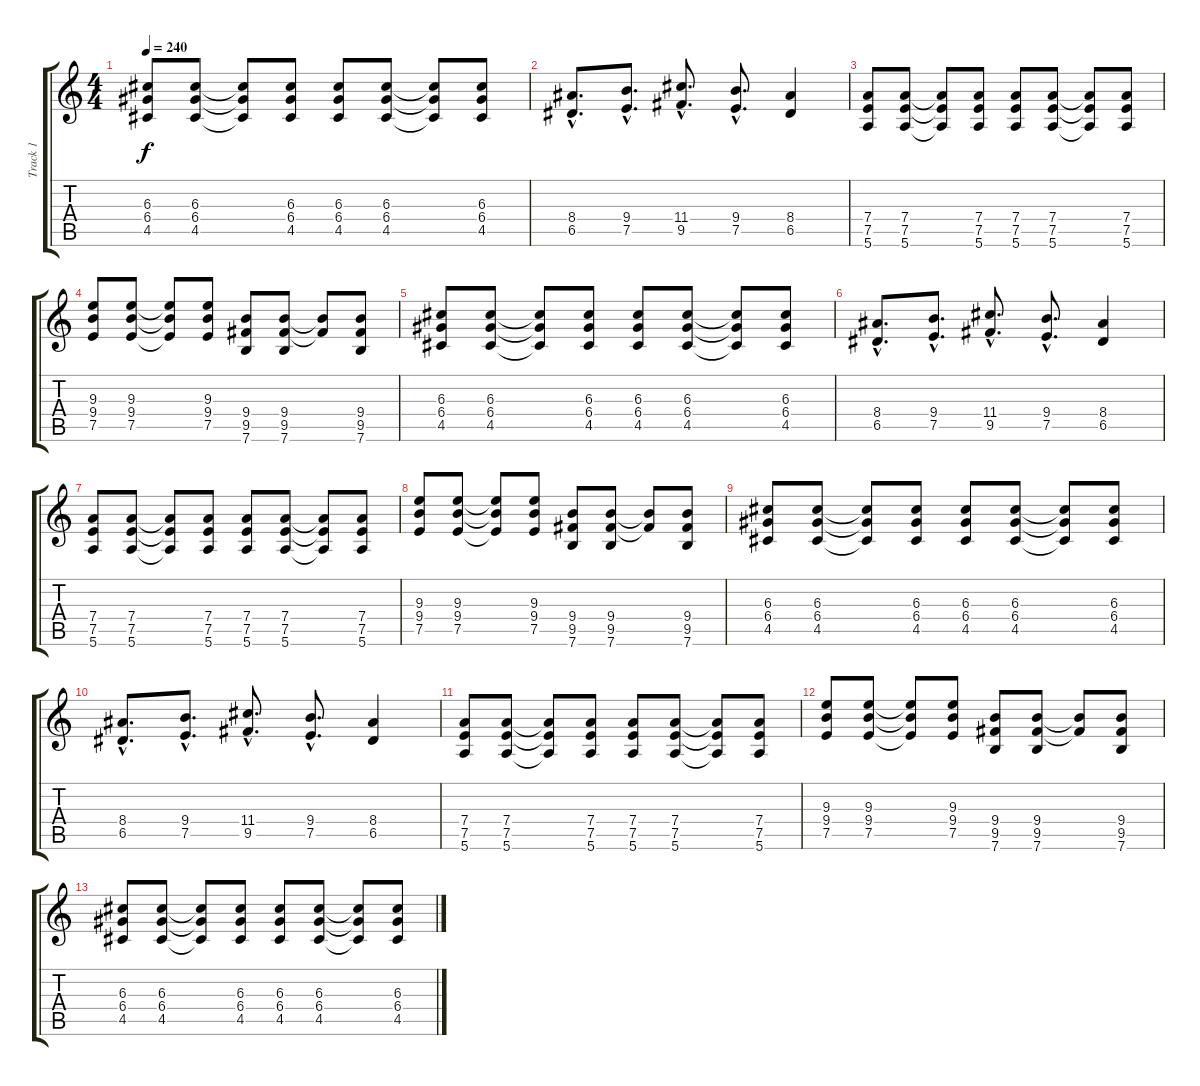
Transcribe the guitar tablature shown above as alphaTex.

\track ("Track 1" "Track 1") {instrument distortionguitar}
\staff {score tabs}
\tuning (E4 B3 G3 D3 A2 E2) {hide}
\ts (4 4)
\tempo 240
\clef g2
\ks c
(6.3 6.4 4.5).8{dy f} (6.3 6.4 4.5).8 (6.3{t} 6.4{t} 4.5{t}).8 (6.3 6.4 4.5).8 (6.3 6.4 4.5).8 (6.3 6.4 4.5).8 (6.3{t} 6.4{t} 4.5{t}).8 (6.3 6.4 4.5).8 |
(8.4{hac} 6.5{hac}).8{d} (9.4{hac} 7.5{hac}).8{d} (11.4{hac} 9.5{hac}).8{d} (9.4{hac} 7.5{hac}).8{d} (8.4 6.5).4 |
(7.4 7.5 5.6).8 (7.4 7.5 5.6).8 (7.4{t} 7.5{t} 5.6{t}).8 (7.4 7.5 5.6).8 (7.4 7.5 5.6).8 (7.4 7.5 5.6).8 (7.4{t} 7.5{t} 5.6{t}).8 (7.4 7.5 5.6).8 |
(9.3 9.4 7.5).8 (9.3 9.4 7.5).8 (9.3{t} 9.4{t} 7.5{t}).8 (9.3 9.4 7.5).8 (9.4 9.5 7.6).8 (9.4 9.5 7.6).8 (9.4{t} 9.5{t}).8 (9.4 9.5 7.6).8 |
(6.3 6.4 4.5).8 (6.3 6.4 4.5).8 (6.3{t} 6.4{t} 4.5{t}).8 (6.3 6.4 4.5).8 (6.3 6.4 4.5).8 (6.3 6.4 4.5).8 (6.3{t} 6.4{t} 4.5{t}).8 (6.3 6.4 4.5).8 |
(8.4{hac} 6.5{hac}).8{d} (9.4{hac} 7.5{hac}).8{d} (11.4{hac} 9.5{hac}).8{d} (9.4{hac} 7.5{hac}).8{d} (8.4 6.5).4 |
(7.4 7.5 5.6).8 (7.4 7.5 5.6).8 (7.4{t} 7.5{t} 5.6{t}).8 (7.4 7.5 5.6).8 (7.4 7.5 5.6).8 (7.4 7.5 5.6).8 (7.4{t} 7.5{t} 5.6{t}).8 (7.4 7.5 5.6).8 |
(9.3 9.4 7.5).8 (9.3 9.4 7.5).8 (9.3{t} 9.4{t} 7.5{t}).8 (9.3 9.4 7.5).8 (9.4 9.5 7.6).8 (9.4 9.5 7.6).8 (9.4{t} 9.5{t}).8 (9.4 9.5 7.6).8 |
(6.3 6.4 4.5).8 (6.3 6.4 4.5).8 (6.3{t} 6.4{t} 4.5{t}).8 (6.3 6.4 4.5).8 (6.3 6.4 4.5).8 (6.3 6.4 4.5).8 (6.3{t} 6.4{t} 4.5{t}).8 (6.3 6.4 4.5).8 |
(8.4{hac} 6.5{hac}).8{d} (9.4{hac} 7.5{hac}).8{d} (11.4{hac} 9.5{hac}).8{d} (9.4{hac} 7.5{hac}).8{d} (8.4 6.5).4 |
(7.4 7.5 5.6).8 (7.4 7.5 5.6).8 (7.4{t} 7.5{t} 5.6{t}).8 (7.4 7.5 5.6).8 (7.4 7.5 5.6).8 (7.4 7.5 5.6).8 (7.4{t} 7.5{t} 5.6{t}).8 (7.4 7.5 5.6).8 |
(9.3 9.4 7.5).8 (9.3 9.4 7.5).8 (9.3{t} 9.4{t} 7.5{t}).8 (9.3 9.4 7.5).8 (9.4 9.5 7.6).8 (9.4 9.5 7.6).8 (9.4{t} 9.5{t}).8 (9.4 9.5 7.6).8 |
(6.3 6.4 4.5).8 (6.3 6.4 4.5).8 (6.3{t} 6.4{t} 4.5{t}).8 (6.3 6.4 4.5).8 (6.3 6.4 4.5).8 (6.3 6.4 4.5).8 (6.3{t} 6.4{t} 4.5{t}).8 (6.3 6.4 4.5).8
